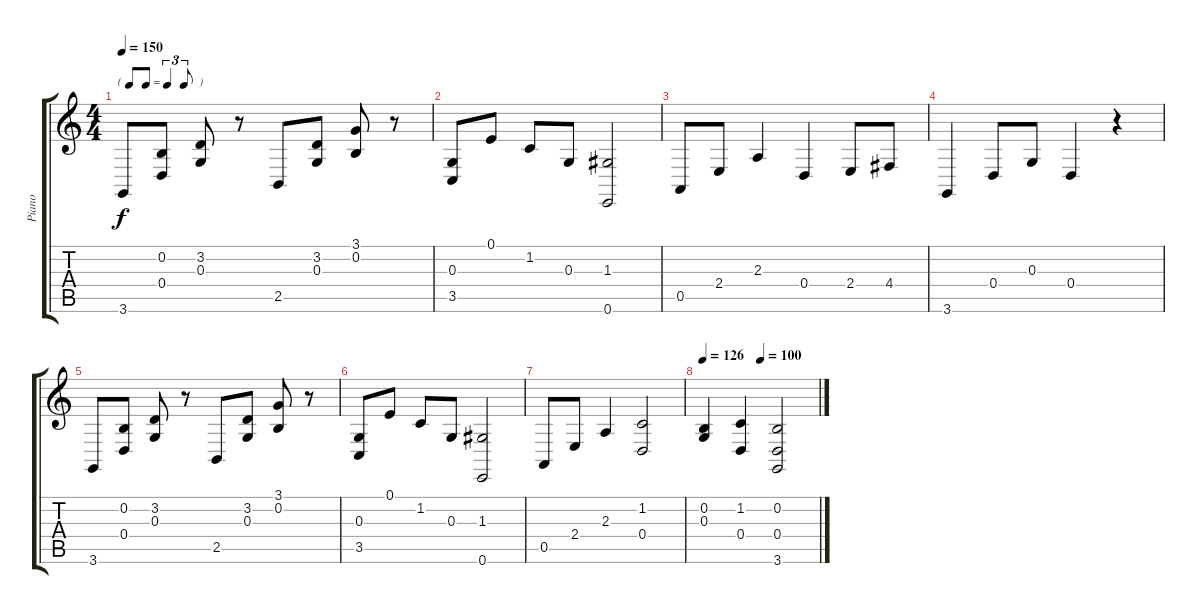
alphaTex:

\track ("Piano" "Piano") {instrument acousticgrandpiano}
\staff {score tabs}
\tuning (E4 B3 G3 D3 A2 E2) {hide}
\ts (4 4)
\tf triplet8th
\tempo 150
\clef g2
\ks c
3.6.8{dy f} (0.2 0.4).8 (3.2 0.3).8 r.8 2.5.8 (3.2 0.3).8 (3.1 0.2).8 r.8 |
(0.3 3.5).8 0.1.8 1.2.8 0.3.8 (1.3 0.6).2 |
0.5.8 2.4.8 2.3.4 0.4.4 2.4.8 4.4.8 |
3.6.4 0.4.8 0.3.8 0.4.4 r.4 |
3.6.8 (0.2 0.4).8 (3.2 0.3).8 r.8 2.5.8 (3.2 0.3).8 (3.1 0.2).8 r.8 |
(0.3 3.5).8 0.1.8 1.2.8 0.3.8 (1.3 0.6).2 |
0.5.8 2.4.8 2.3.4 (1.2 0.4).2 |
\tempo 126
\tempo (100 0.5)
(0.2 0.3).4 (1.2 0.4).4 (0.2 0.4 3.6).2
